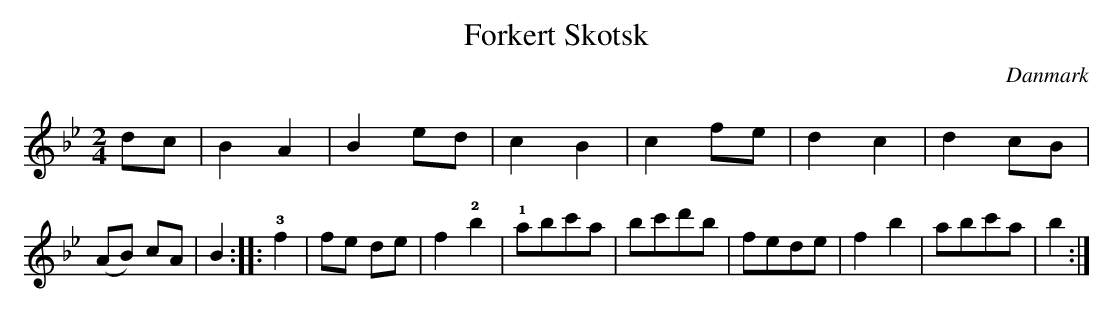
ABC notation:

X:1
T: Forkert Skotsk
O:Danmark
M: 2/4
L: 1/8
K: Bb
dc|B2 A2|B2 ed|c2 B2|c2 fe|d2 c2|d2 cB|(AB) cA|B2:|\
|:!3!f2|fe de|f2 !2!b2|!1!abc'a|bc'd'b|fede|f2 b2|abc'a|b2:|
